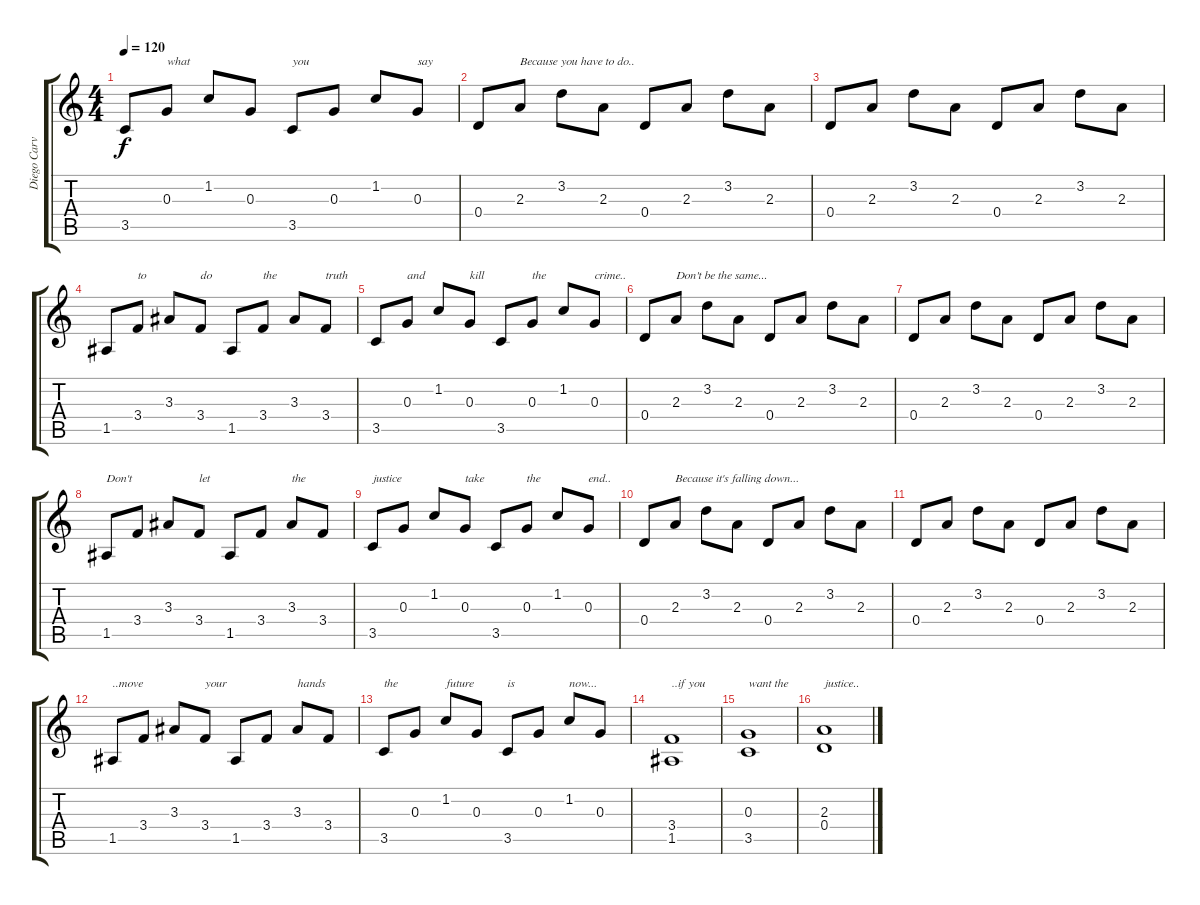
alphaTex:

\track ("Diego Carvalho - Clean Guitar" "Diego Carv") {instrument electricguitarmuted}
\staff {score tabs}
\tuning (E4 B3 G3 D3 A2 E2) {hide}
\ts (4 4)
\tempo 120
\clef g2
\ks c
3.5.8{dy f} 0.3.8{txt "what"} 1.2.8 0.3.8 3.5.8{txt "you"} 0.3.8 1.2.8 0.3.8{txt "say"} |
0.4.8 2.3.8{txt "Because you have to do.."} 3.2.8 2.3.8 0.4.8 2.3.8 3.2.8 2.3.8 |
0.4.8 2.3.8 3.2.8 2.3.8 0.4.8 2.3.8 3.2.8 2.3.8 |
1.5.8 3.4.8{txt "to"} 3.3.8 3.4.8{txt "do"} 1.5.8 3.4.8{txt "the"} 3.3.8 3.4.8{txt "truth"} |
3.5.8 0.3.8{txt "and"} 1.2.8 0.3.8{txt "kill"} 3.5.8 0.3.8{txt "the"} 1.2.8 0.3.8{txt "crime.."} |
0.4.8 2.3.8{txt "Don't be the same..."} 3.2.8 2.3.8 0.4.8 2.3.8 3.2.8 2.3.8 |
0.4.8 2.3.8 3.2.8 2.3.8 0.4.8 2.3.8 3.2.8 2.3.8 |
1.5.8{txt "Don't"} 3.4.8 3.3.8 3.4.8{txt "let"} 1.5.8 3.4.8 3.3.8{txt "the"} 3.4.8 |
3.5.8{txt "justice"} 0.3.8 1.2.8 0.3.8{txt "take"} 3.5.8 0.3.8{txt "the"} 1.2.8 0.3.8{txt "end.."} |
0.4.8 2.3.8{txt "Because it's falling down..."} 3.2.8 2.3.8 0.4.8 2.3.8 3.2.8 2.3.8 |
0.4.8 2.3.8 3.2.8 2.3.8 0.4.8 2.3.8 3.2.8 2.3.8 |
1.5.8{txt "..move"} 3.4.8 3.3.8 3.4.8{txt "your"} 1.5.8 3.4.8 3.3.8{txt "hands"} 3.4.8 |
3.5.8{txt "the"} 0.3.8 1.2.8{txt "future"} 0.3.8 3.5.8{txt "is"} 0.3.8 1.2.8{txt "now..."} 0.3.8 |
(3.4 1.5).1{txt "..if you"} |
(0.3 3.5).1{txt "want the"} |
(2.3 0.4).1{txt "justice.."}
